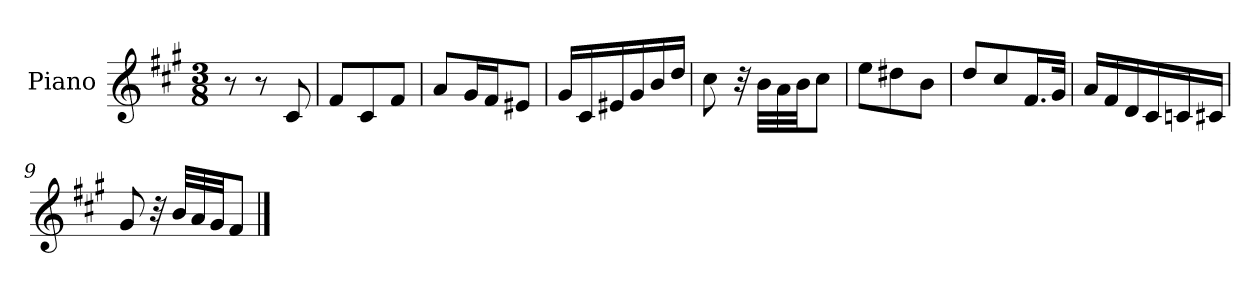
**kern
*part1
*staff1
*I"Piano
*I'Pno.
*clefG2
*k[f#c#g#]
*M3/8
*MM120
=1
8r
8r
8c#/
=2
8f#/L
8c#/
8f#/J
=3
8a/L
16g#/L
16f#/J
8e#X/J
=4
16g#/LL
16c#/
16e#X/
16g#/
16b/
16dd/JJ
=5
8cc#\
32r
32b\LLL
32a\
32b\JJ
8cc#\J
=6
8ee\L
8dd#X\
8b\J
=7
8dd/L
8cc#/
16.f#/L
32g#/JJk
=8
16a/LL
16f#/
16d/
16c#/
16cn/
16c#X/JJ
!!LO:LB:g=z
=9
8g#/
32r
32b/LLL
32a/
32g#/JJ
8f#/J
==
*-
